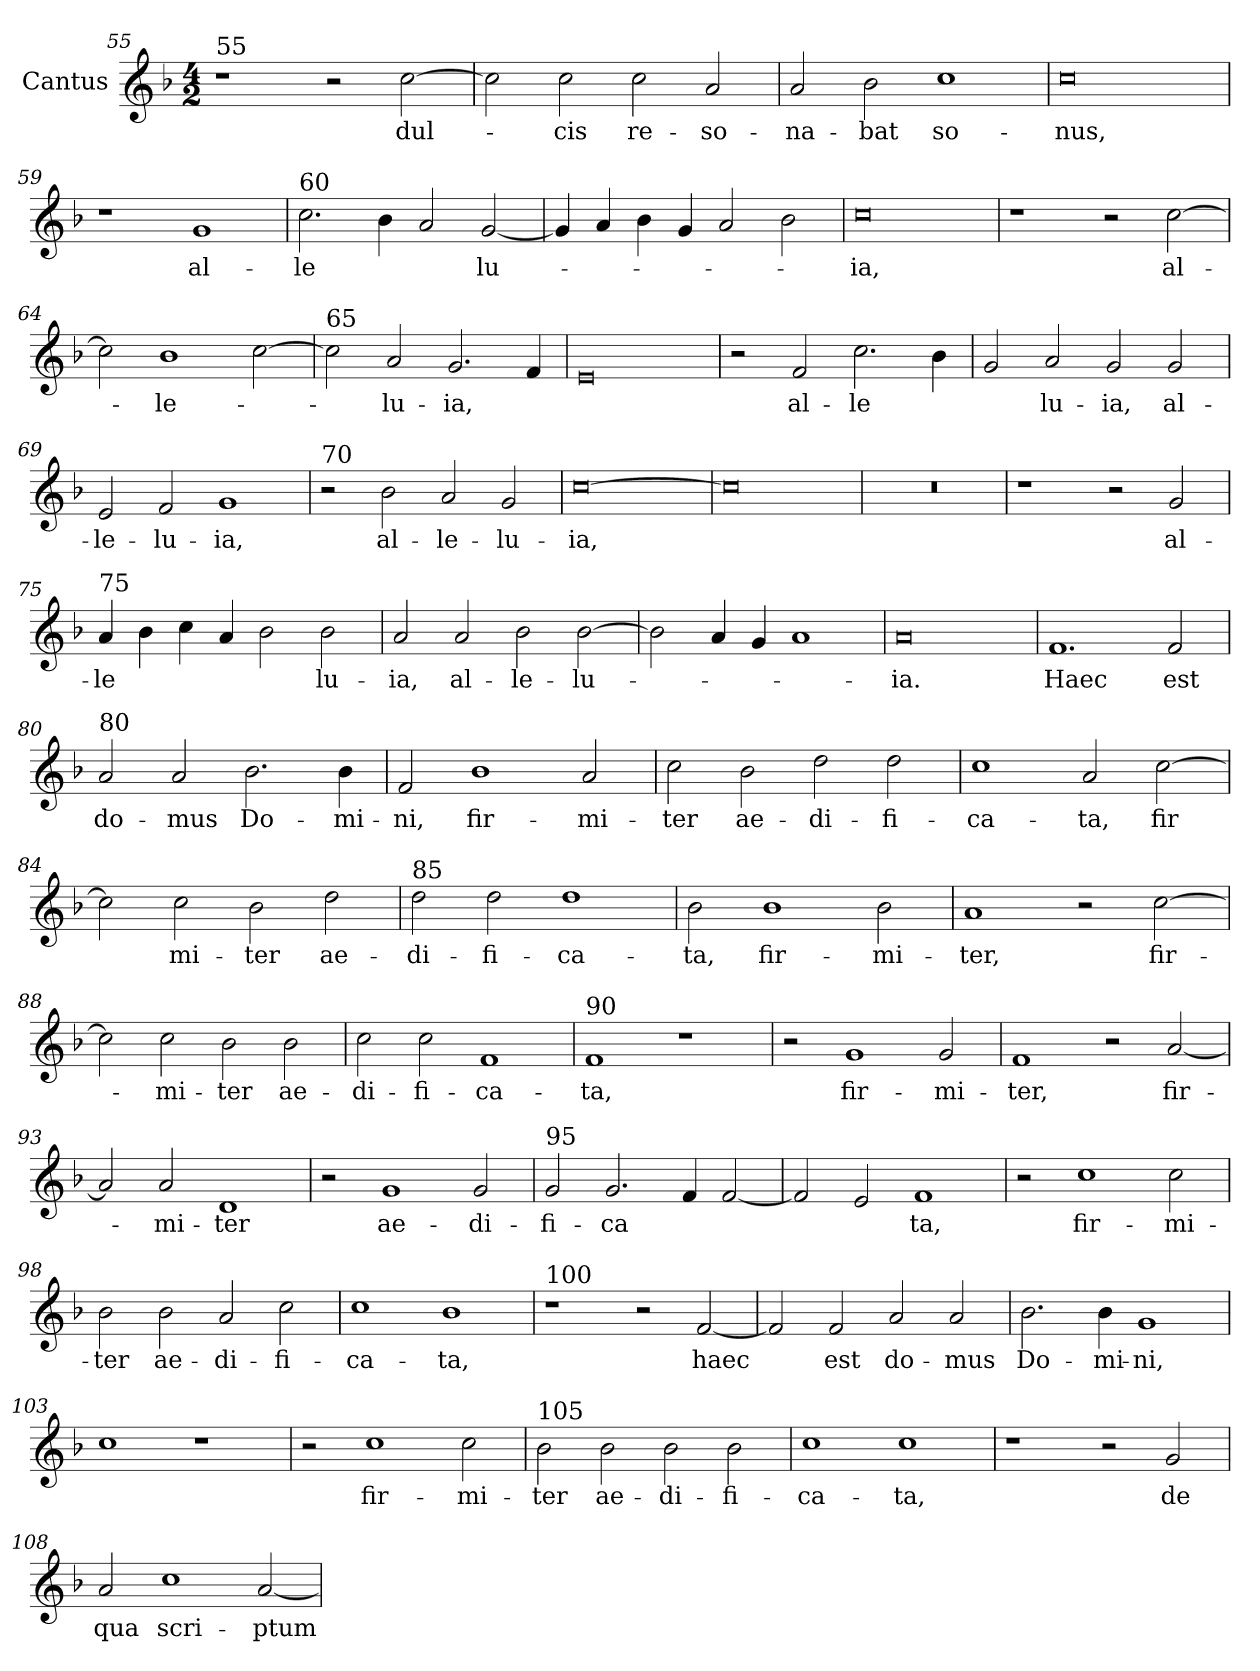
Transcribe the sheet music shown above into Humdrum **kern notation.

**kern	**text
*part1	*part1
*staff1	*staff1
*I"Cantus	*
*clefG2	*
*k[b-]	*
*M4/2	*
=55	=55
!LO:TX:a:t=55	!
1r	.
2r	.
!	!LO:LY:b
[2cc\	dul-
=56	=56
2cc\]	.
!	!LO:LY:b
2cc\	cis
!	!LO:LY:b
2cc\	re-
!	!LO:LY:b
2a/	so-
!!LO:PB:g=z
=57	=57
!	!LO:LY:b
2a/	na-
!	!LO:LY:b
2b-\	bat
!	!LO:LY:b
1cc	so-
=58	=58
!	!LO:LY:b
0cc	nus,
=59	=59
1r	.
!	!LO:LY:b
1g	al-
=60	=60
!LO:TX:a:t=60	!
!	!LO:LY:b
2.cc\	le-
4b-\	.
!	!LO:LY:b
2a/	-
!	!LO:LY:b
[2g/	lu-
=61	=61
4g/]	.
4a/	.
4b-\	.
4g/	.
2a/	.
2b-\	.
!!LO:LB:g=z
=62	=62
!	!LO:LY:b
0cc	ia,
=63	=63
1r	.
2r	.
!	!LO:LY:b
[2cc\	al-
=64	=64
2cc\]	.
!	!LO:LY:b
1b-	le-
[2cc\	.
=65	=65
!LO:TX:a:t=65	!
2cc\]	.
!	!LO:LY:b
2a/	lu-
!	!LO:LY:b
2.g/	ia,
4f/	.
=66	=66
0e	.
=67	=67
2r	.
!	!LO:LY:b
2f/	al-
!	!LO:LY:b
2.cc\	le-
4b-\	.
!!LO:LB:g=z
=68	=68
!	!LO:LY:b
2g/	-
!	!LO:LY:b
2a/	lu-
!	!LO:LY:b
2g/	ia,
!	!LO:LY:b
2g/	al-
=69	=69
!	!LO:LY:b
2e/	le-
!	!LO:LY:b
2f/	lu-
!	!LO:LY:b
1g	ia,
=70	=70
!LO:TX:a:t=70	!
2r	.
!	!LO:LY:b
2b-\	al-
!	!LO:LY:b
2a/	le-
!	!LO:LY:b
2g/	lu-
=71	=71
!	!LO:LY:b
[0cc	ia,
=72	=72
0cc]	.
=73	=73
0r	.
!!LO:LB:g=z
=74	=74
1r	.
2r	.
!	!LO:LY:b
2g/	al-
=75	=75
!LO:TX:a:t=75	!
!	!LO:LY:b
4a/	le
4b-\	.
4cc\	.
4a/	.
2b-\	.
!	!LO:LY:b
2b-\	lu-
=76	=76
!	!LO:LY:b
2a/	ia,
!	!LO:LY:b
2a/	al-
!	!LO:LY:b
2b-\	le-
!	!LO:LY:b
[2b-\	lu-
=77	=77
2b-\]	.
4a/	.
4g/	.
1a	.
=78	=78
!	!LO:LY:b
0a	ia.
!!LO:LB:g=z
=79	=79
!	!LO:LY:b
1.f	Haec
!	!LO:LY:b
2f/	est
=80	=80
!LO:TX:a:t=80	!
!	!LO:LY:b
2a/	do-
!	!LO:LY:b
2a/	mus
!	!LO:LY:b
2.b-\	Do-
!	!LO:LY:b
4b-\	mi-
=81	=81
!	!LO:LY:b
2f/	ni,
!	!LO:LY:b
1b-	fir-
!	!LO:LY:b
2a/	mi-
=82	=82
!	!LO:LY:b
2cc\	ter
!	!LO:LY:b
2b-\	ae-
!	!LO:LY:b
2dd\	di-
!	!LO:LY:b
2dd\	fi-
=83	=83
!	!LO:LY:b
1cc	ca-
!	!LO:LY:b
2a/	ta,
!	!LO:LY:b
[2cc\	fir-
!!LO:LB:g=z
=84	=84
!	!LO:LY:b
2cc\]	-
!	!LO:LY:b
2cc\	mi-
!	!LO:LY:b
2b-\	ter
!	!LO:LY:b
2dd\	ae-
=85	=85
!LO:TX:a:t=85	!
!	!LO:LY:b
2dd\	di-
!	!LO:LY:b
2dd\	fi-
!	!LO:LY:b
1dd	ca-
=86	=86
!	!LO:LY:b
2b-\	ta,
!	!LO:LY:b
1b-	fir-
!	!LO:LY:b
2b-\	mi-
=87	=87
!	!LO:LY:b
1a	ter,
2r	.
!	!LO:LY:b
[2cc\	fir-
=88	=88
2cc\]	.
!	!LO:LY:b
2cc\	mi-
!	!LO:LY:b
2b-\	ter
!	!LO:LY:b
2b-\	ae-
!!LO:LB:g=z
=89	=89
!	!LO:LY:b
2cc\	di-
!	!LO:LY:b
2cc\	fi-
!	!LO:LY:b
1f	ca-
=90	=90
!LO:TX:a:t=90	!
!	!LO:LY:b
1f	ta,
1r	.
=91	=91
2r	.
!	!LO:LY:b
1g	fir-
!	!LO:LY:b
2g/	mi-
=92	=92
!	!LO:LY:b
1f	ter,
2r	.
!	!LO:LY:b
[2a/	fir-
=93	=93
2a/]	.
!	!LO:LY:b
2a/	mi-
!	!LO:LY:b
1d	ter
!!LO:LB:g=z
=94	=94
2r	.
!	!LO:LY:b
1g	ae-
!	!LO:LY:b
2g/	di-
=95	=95
!LO:TX:a:t=95	!
!	!LO:LY:b
2g/	fi-
!	!LO:LY:b
2.g/	ca-
4f/	.
!	!LO:LY:b
[2f/	-
=96	=96
!	!LO:LY:b
2f/]	-
2e/	.
!	!LO:LY:b
1f	ta,
=97	=97
2r	.
!	!LO:LY:b
1cc	fir-
!	!LO:LY:b
2cc\	mi-
=98	=98
!	!LO:LY:b
2b-\	ter
!	!LO:LY:b
2b-\	ae-
!	!LO:LY:b
2a/	di-
!	!LO:LY:b
2cc\	fi-
!!LO:LB:g=z
=99	=99
!	!LO:LY:b
1cc	ca-
!	!LO:LY:b
1b-	ta,
=100	=100
!LO:TX:a:t=100	!
1r	.
2r	.
!	!LO:LY:b
[2f/	haec
=101	=101
2f/]	.
!	!LO:LY:b
2f/	est
!	!LO:LY:b
2a/	do-
!	!LO:LY:b
2a/	mus
=102	=102
!	!LO:LY:b
2.b-\	Do-
!	!LO:LY:b
4b-\	mi-
!	!LO:LY:b
1g	ni,
=103	=103
1cc	.
1r	.
!!LO:LB:g=z
=104	=104
2r	.
!	!LO:LY:b
1cc	fir-
!	!LO:LY:b
2cc\	mi-
=105	=105
!LO:TX:a:t=105	!
!	!LO:LY:b
2b-\	ter
!	!LO:LY:b
2b-\	ae-
!	!LO:LY:b
2b-\	di-
!	!LO:LY:b
2b-\	fi-
=106	=106
!	!LO:LY:b
1cc	ca-
!	!LO:LY:b
1cc	ta,
=107	=107
1r	.
2r	.
!	!LO:LY:b
2g/	de
=108	=108
!	!LO:LY:b
2a/	qua
!	!LO:LY:b
1cc	scri-
!	!LO:LY:b
[2a/	ptum
=	=
*-	*-
